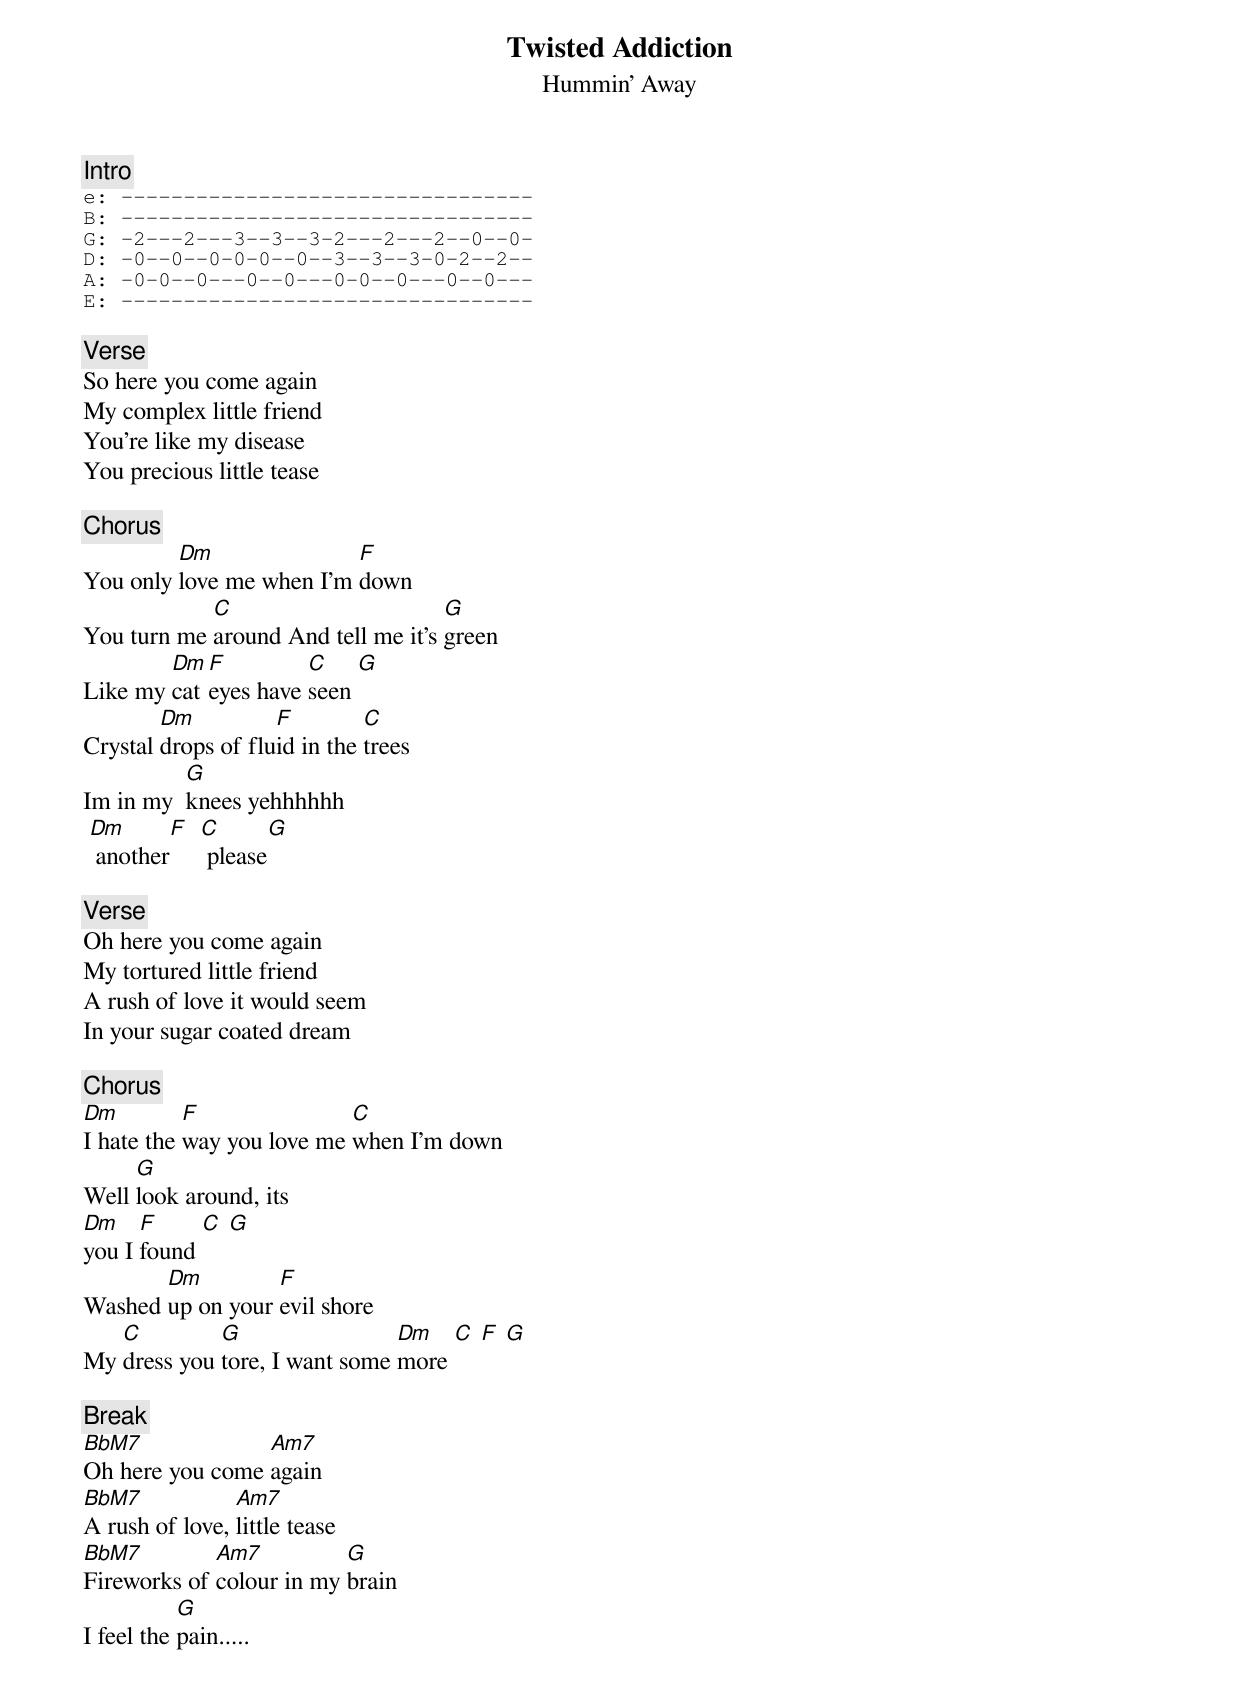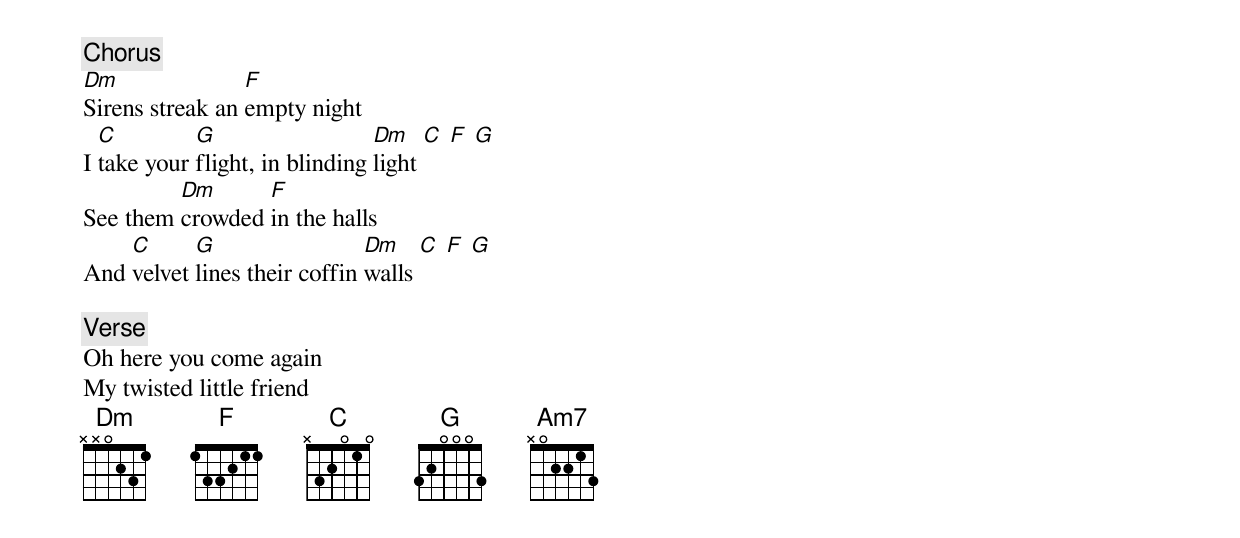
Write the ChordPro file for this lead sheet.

{t: Twisted Addiction}
{st: Hummin' Away}
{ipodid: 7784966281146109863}

{c: Intro}
{sot}
e: ---------------------------------
B: ---------------------------------
G: -2---2---3--3--3-2---2---2--0--0-
D: -0--0--0-0-0--0--3--3--3-0-2--2--
A: -0-0--0---0--0---0-0--0---0--0---
E: ---------------------------------
{eot}

{c: Verse}
So here you come again
My complex little friend
You’re like my disease
You precious little tease

{c: Chorus}
You only [Dm]love me when I’m [F]down
You turn me [C]around And tell me it’s [G]green
Like my [Dm]cat [F]eyes have [C]seen [G]
Crystal [Dm]drops of flu[F]id in the [C]trees
Im in my  [G]knees yehhhhhh
 [Dm] another[F]  [C] please[G]

{c: Verse}
Oh here you come again
My tortured little friend
A rush of love it would seem
In your sugar coated dream

{c: Chorus}
[Dm]I hate the [F]way you love me [C]when I’m down
Well [G]look around, its
[Dm]you I [F]found [C] [G]
Washed [Dm]up on your [F]evil shore
My [C]dress you [G]tore, I want some [Dm]more [C] [F] [G]

{c: Break}
[BbM7]Oh here you come [Am7]again
[BbM7]A rush of love, [Am7]little tease
[BbM7]Fireworks of [Am7]colour in my [G]brain
I feel the [G]pain.....


{c: Chorus}
[Dm]Sirens streak an [F]empty night
I [C]take your [G]flight, in blinding [Dm]light [C] [F] [G]
See them [Dm]crowded [F]in the halls
And [C]velvet [G]lines their coffin [Dm]walls [C] [F] [G]

{c: Verse}
Oh here you come again
My twisted little friend
